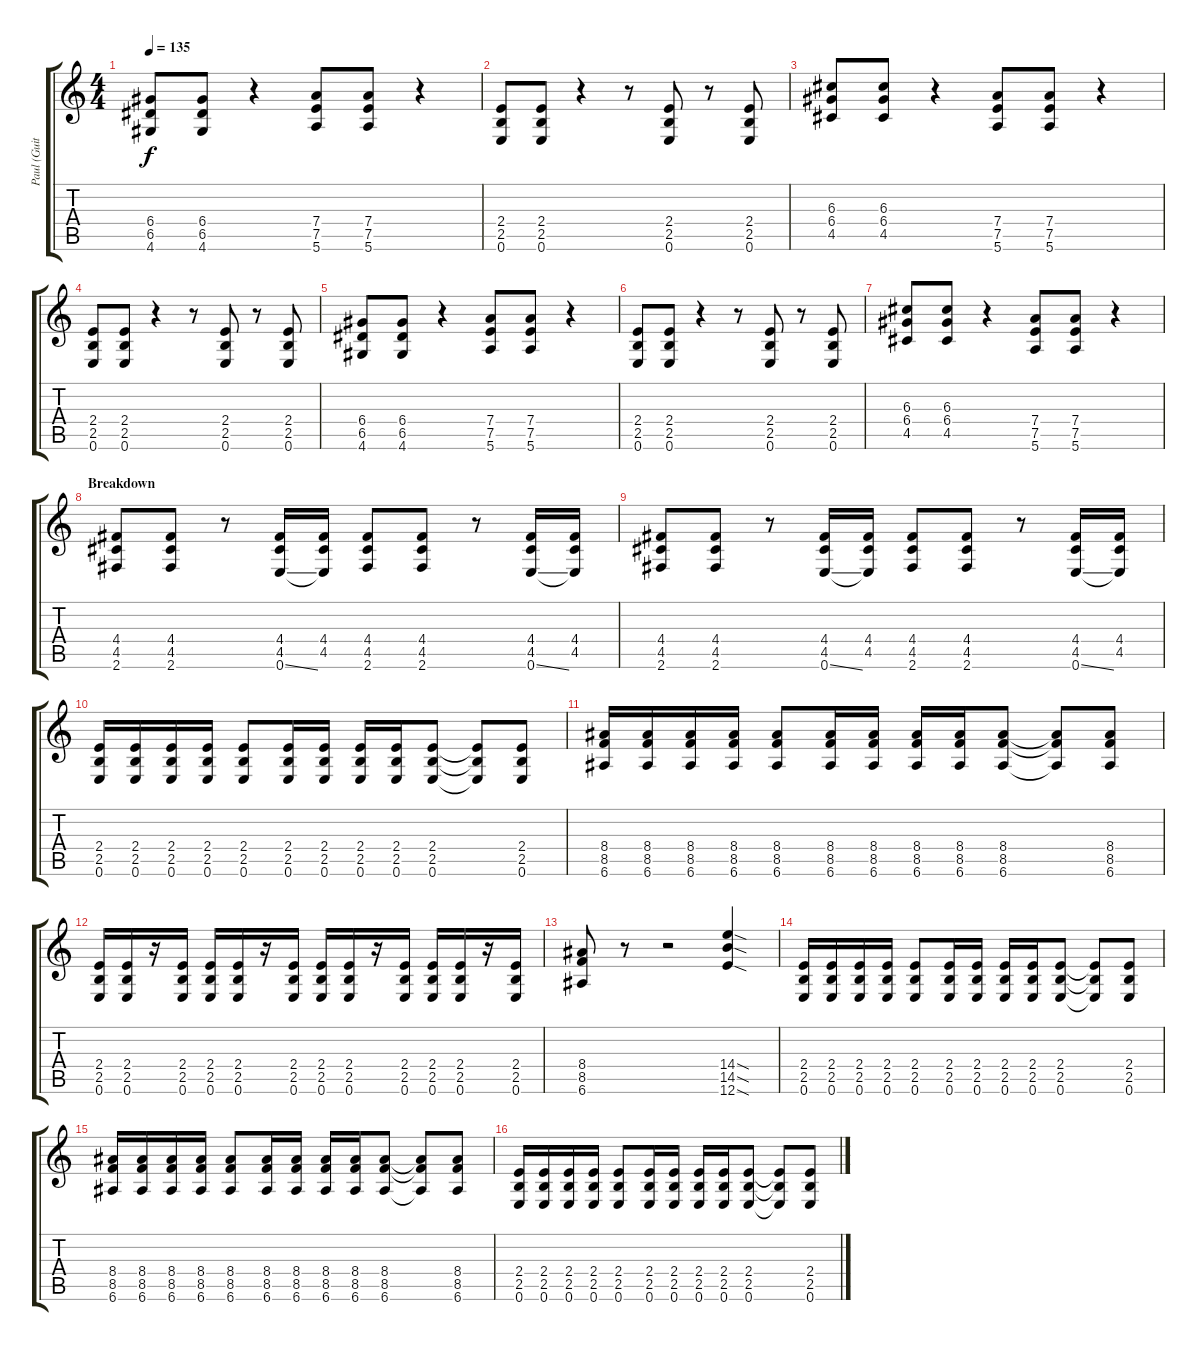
\track ("Paul (Guitar)" "Paul (Guit") {instrument distortionguitar}
\staff {score tabs}
\tuning (E4 B3 G3 D3 A2 E2) {hide}
\ts (4 4)
\tempo 135
\clef g2
\ks c
(6.4 6.5 4.6).8{dy f} (6.4 6.5 4.6).8 r.4 (7.4 7.5 5.6).8 (7.4 7.5 5.6).8 r.4 |
(2.4 2.5 0.6).8 (2.4 2.5 0.6).8 r.4 r.8 (2.4 2.5 0.6).8 r.8 (2.4 2.5 0.6).8 |
(6.3 6.4 4.5).8 (6.3 6.4 4.5).8 r.4 (7.4 7.5 5.6).8 (7.4 7.5 5.6).8 r.4 |
(2.4 2.5 0.6).8 (2.4 2.5 0.6).8 r.4 r.8 (2.4 2.5 0.6).8 r.8 (2.4 2.5 0.6).8 |
(6.4 6.5 4.6).8 (6.4 6.5 4.6).8 r.4 (7.4 7.5 5.6).8 (7.4 7.5 5.6).8 r.4 |
(2.4 2.5 0.6).8 (2.4 2.5 0.6).8 r.4 r.8 (2.4 2.5 0.6).8 r.8 (2.4 2.5 0.6).8 |
(6.3 6.4 4.5).8 (6.3 6.4 4.5).8 r.4 (7.4 7.5 5.6).8 (7.4 7.5 5.6).8 r.4 |
\section ("" "Breakdown")
(4.4 4.5 2.6).8 (4.4 4.5 2.6).8 r.8 (4.4 4.5 0.6{ss}).16 (4.4 4.5 0.6{t}).16 (4.4 4.5 2.6).8 (4.4 4.5 2.6).8 r.8 (4.4 4.5 0.6{ss}).16 (4.4 4.5 0.6{t}).16 |
(4.4 4.5 2.6).8 (4.4 4.5 2.6).8 r.8 (4.4 4.5 0.6{ss}).16 (4.4 4.5 0.6{t}).16 (4.4 4.5 2.6).8 (4.4 4.5 2.6).8 r.8 (4.4 4.5 0.6{ss}).16 (4.4 4.5 0.6{t}).16 |
(2.4 2.5 0.6).16 (2.4 2.5 0.6).16 (2.4 2.5 0.6).16 (2.4 2.5 0.6).16 (2.4 2.5 0.6).8 (2.4 2.5 0.6).16 (2.4 2.5 0.6).16 (2.4 2.5 0.6).16 (2.4 2.5 0.6).16 (2.4 2.5 0.6).8 (2.4{t} 2.5{t} 0.6{t}).8 (2.4 2.5 0.6).8 |
(8.4 8.5 6.6).16 (8.4 8.5 6.6).16 (8.4 8.5 6.6).16 (8.4 8.5 6.6).16 (8.4 8.5 6.6).8 (8.4 8.5 6.6).16 (8.4 8.5 6.6).16 (8.4 8.5 6.6).16 (8.4 8.5 6.6).16 (8.4 8.5 6.6).8 (8.4{t} 8.5{t} 6.6{t}).8 (8.4 8.5 6.6).8 |
(2.4 2.5 0.6).16 (2.4 2.5 0.6).16 r.16 (2.4 2.5 0.6).16 (2.4 2.5 0.6).16 (2.4 2.5 0.6).16 r.16 (2.4 2.5 0.6).16 (2.4 2.5 0.6).16 (2.4 2.5 0.6).16 r.16 (2.4 2.5 0.6).16 (2.4 2.5 0.6).16 (2.4 2.5 0.6).16 r.16 (2.4 2.5 0.6).16 |
(8.4 8.5 6.6).8 r.8 r.2 (14.4{sod} 14.5{sod} 12.6{sod}).4 |
(2.4 2.5 0.6).16 (2.4 2.5 0.6).16 (2.4 2.5 0.6).16 (2.4 2.5 0.6).16 (2.4 2.5 0.6).8 (2.4 2.5 0.6).16 (2.4 2.5 0.6).16 (2.4 2.5 0.6).16 (2.4 2.5 0.6).16 (2.4 2.5 0.6).8 (2.4{t} 2.5{t} 0.6{t}).8 (2.4 2.5 0.6).8 |
(8.4 8.5 6.6).16 (8.4 8.5 6.6).16 (8.4 8.5 6.6).16 (8.4 8.5 6.6).16 (8.4 8.5 6.6).8 (8.4 8.5 6.6).16 (8.4 8.5 6.6).16 (8.4 8.5 6.6).16 (8.4 8.5 6.6).16 (8.4 8.5 6.6).8 (8.4{t} 8.5{t} 6.6{t}).8 (8.4 8.5 6.6).8 |
(2.4 2.5 0.6).16 (2.4 2.5 0.6).16 (2.4 2.5 0.6).16 (2.4 2.5 0.6).16 (2.4 2.5 0.6).8 (2.4 2.5 0.6).16 (2.4 2.5 0.6).16 (2.4 2.5 0.6).16 (2.4 2.5 0.6).16 (2.4 2.5 0.6).8 (2.4{t} 2.5{t} 0.6{t}).8 (2.4 2.5 0.6).8
